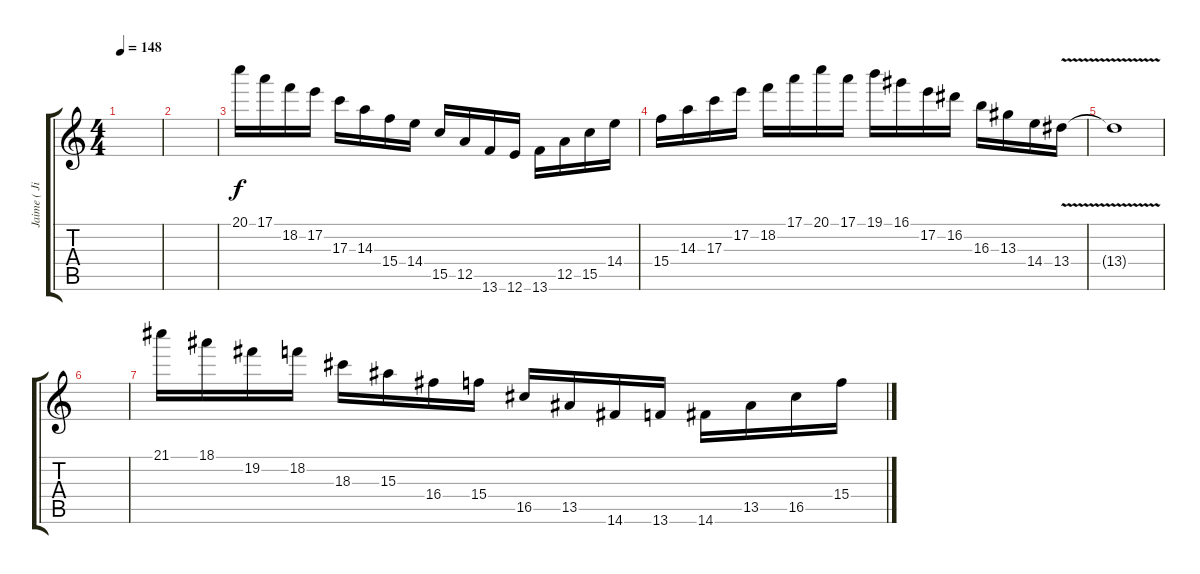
\track ("Jaime ( Jimmy Froster )" "Jaime ( Ji") {instrument distortionguitar}
\staff {score tabs}
\tuning (E4 B3 G3 D3 A2 E2) {hide}
\ts (4 4)
\tempo 148
\clef g2
\ks c
|
|
20.1.16{instrument lead5charang} 17.1.16 18.2.16 17.2.16 17.3.16 14.3.16 15.4.16 14.4.16 15.5.16 12.5.16 13.6.16 12.6.16 13.6.16 12.5.16 15.5.16 14.4.16 |
15.4.16 14.3.16 17.3.16 17.2.16 18.2.16 17.1.16 20.1.16 17.1.16 19.1.16 16.1.16 17.2.16 16.2.16 16.3.16 13.3.16 14.4.16 13.4{v}.16 |
13.4{t}.1 |
|
21.1.16 18.1.16 19.2.16 18.2.16 18.3.16 15.3.16 16.4.16 15.4.16 16.5.16 13.5.16 14.6.16 13.6.16 14.6.16 13.5.16 16.5.16 15.4.16
